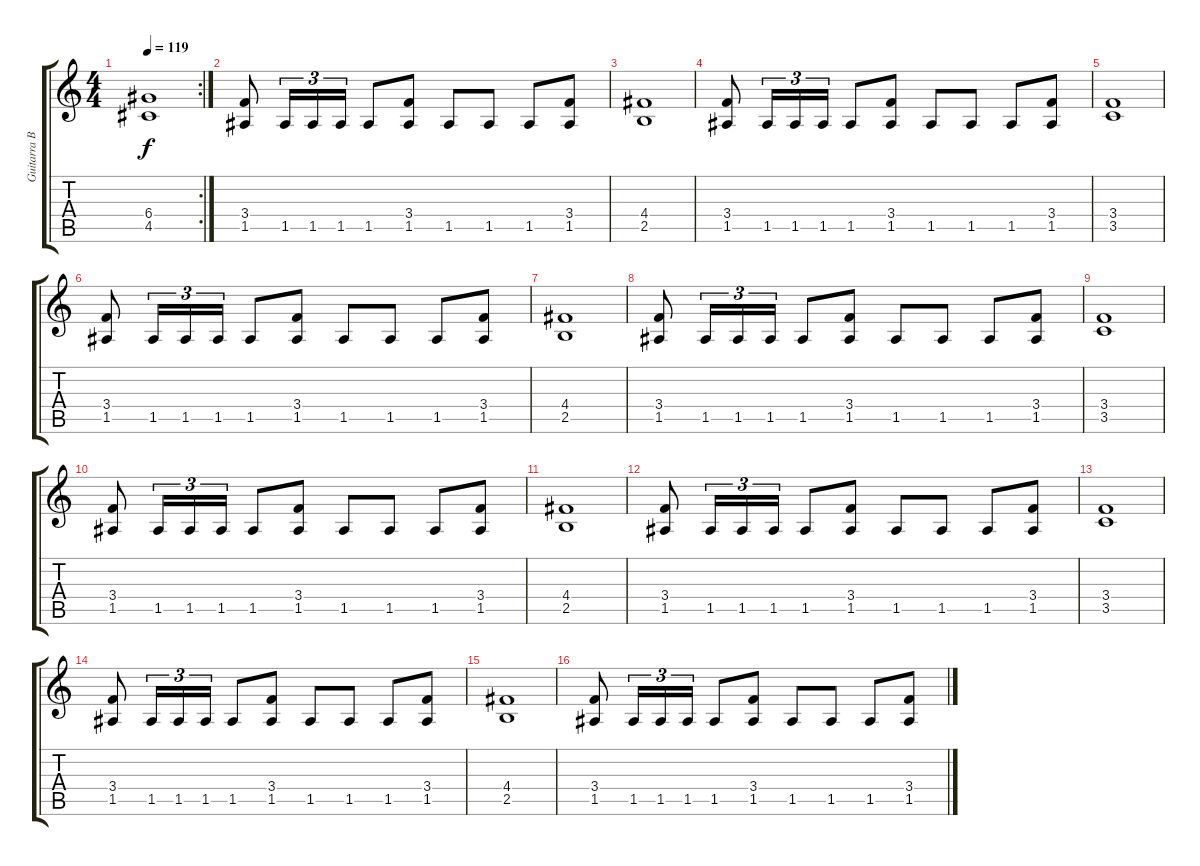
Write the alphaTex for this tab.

\track ("Guitarra Base" "Guitarra B") {instrument distortionguitar}
\staff {score tabs}
\tuning (E4 B3 G3 D3 A2 E2) {hide}
\rc 2
\ts (4 4)
\tempo 119
\clef g2
\ks c
(6.4 4.5).1{dy f} |
(3.4 1.5).8 1.5.16{tu (3 2)} 1.5.16{tu (3 2)} 1.5.16{tu (3 2)} 1.5.8 (3.4 1.5).8 1.5.8 1.5.8 1.5.8 (3.4 1.5).8 |
(4.4 2.5).1 |
(3.4 1.5).8 1.5.16{tu (3 2)} 1.5.16{tu (3 2)} 1.5.16{tu (3 2)} 1.5.8 (3.4 1.5).8 1.5.8 1.5.8 1.5.8 (3.4 1.5).8 |
(3.4 3.5).1 |
(3.4 1.5).8 1.5.16{tu (3 2)} 1.5.16{tu (3 2)} 1.5.16{tu (3 2)} 1.5.8 (3.4 1.5).8 1.5.8 1.5.8 1.5.8 (3.4 1.5).8 |
(4.4 2.5).1 |
(3.4 1.5).8 1.5.16{tu (3 2)} 1.5.16{tu (3 2)} 1.5.16{tu (3 2)} 1.5.8 (3.4 1.5).8 1.5.8 1.5.8 1.5.8 (3.4 1.5).8 |
(3.4 3.5).1 |
(3.4 1.5).8 1.5.16{tu (3 2)} 1.5.16{tu (3 2)} 1.5.16{tu (3 2)} 1.5.8 (3.4 1.5).8 1.5.8 1.5.8 1.5.8 (3.4 1.5).8 |
(4.4 2.5).1 |
(3.4 1.5).8 1.5.16{tu (3 2)} 1.5.16{tu (3 2)} 1.5.16{tu (3 2)} 1.5.8 (3.4 1.5).8 1.5.8 1.5.8 1.5.8 (3.4 1.5).8 |
(3.4 3.5).1 |
(3.4 1.5).8 1.5.16{tu (3 2)} 1.5.16{tu (3 2)} 1.5.16{tu (3 2)} 1.5.8 (3.4 1.5).8 1.5.8 1.5.8 1.5.8 (3.4 1.5).8 |
(4.4 2.5).1 |
(3.4 1.5).8 1.5.16{tu (3 2)} 1.5.16{tu (3 2)} 1.5.16{tu (3 2)} 1.5.8 (3.4 1.5).8 1.5.8 1.5.8 1.5.8 (3.4 1.5).8
